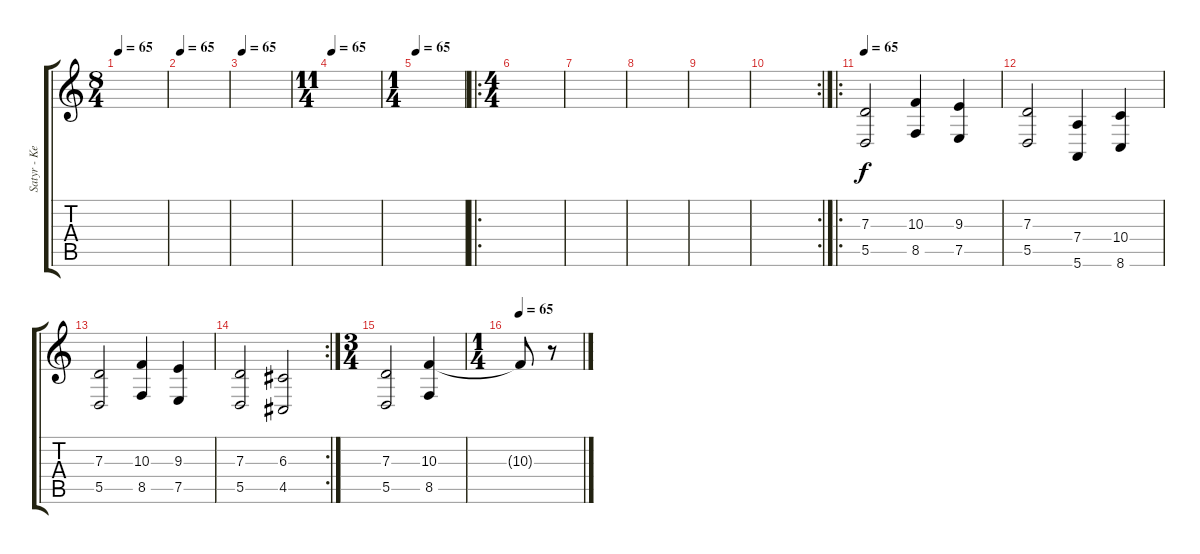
\track ("Satyr - Keyboards" "Satyr - Ke") {instrument fx7echoes}
\staff {score tabs}
\tuning (E4 B3 G3 D3 A2 E2) {hide}
\ts (8 4)
\tempo 65
\clef g2
\ks c
|
\tempo 65
|
\tempo 65
|
\ts (11 4)
\tempo 65
|
\ts (1 4)
\tempo 65
|
\ro
\ts (4 4)
|
|
|
|
\rc 2
|
\ro
\tempo 65
(7.3 5.5).2 (10.3 8.5).4 (9.3 7.5).4 |
(7.3 5.5).2 (7.4 5.6).4 (10.4 8.6).4 |
(7.3 5.5).2 (10.3 8.5).4 (9.3 7.5).4 |
\rc 2
(7.3 5.5).2 (6.3 4.5).2 |
\ts (3 4)
(7.3 5.5).2 (10.3 8.5).4 |
\ts (1 4)
\tempo 65
10.3{t}.8 r.8
